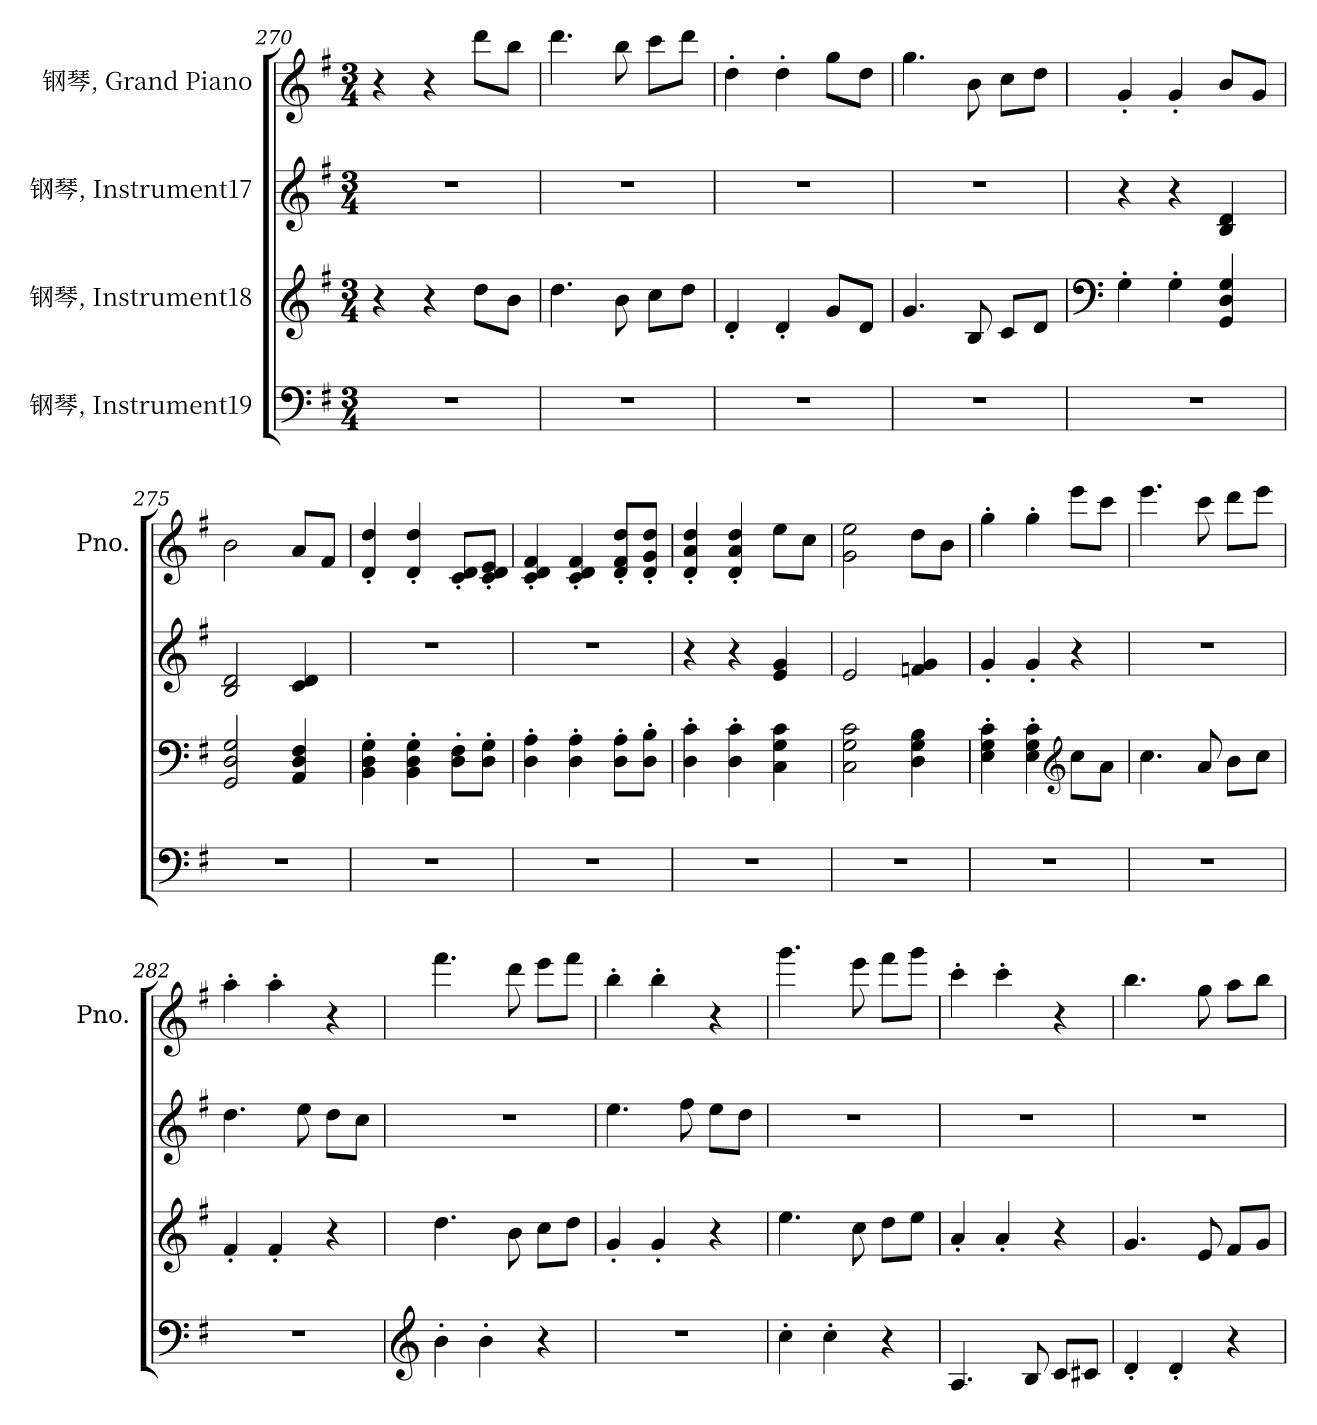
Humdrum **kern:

**kern	**kern	**kern	**kern
*part4	*part3	*part2	*part1
*staff4	*staff3	*staff2	*staff1
*I"钢琴, Instrument19	*I"钢琴, Instrument18	*I"钢琴, Instrument17	*I"钢琴, Grand Piano
*	*	*	*I'Pno.
*clefF4	*clefG2	*clefG2	*clefG2
*k[f#]	*k[f#]	*k[f#]	*k[f#]
*M3/4	*M3/4	*M3/4	*M3/4
=270	=270	=270	=270
2.r	4r	2.r	4r
.	4r	.	4r
*	*	*	*MM180
.	8dd\L	.	8ddd\L
.	8b\J	.	8bb\J
=271	=271	=271	=271
2.r	4.dd\	2.r	4.ddd\
.	8b\	.	8bb\
.	8cc\L	.	8ccc\L
.	8dd\J	.	8ddd\J
=272	=272	=272	=272
2.r	4d'/	2.r	4dd'\
.	4d'/	.	4dd'\
.	8g/L	.	8gg\L
.	8d/J	.	8dd\J
!!LO:PB:g=z
=273	=273	=273	=273
2.r	4.g/	2.r	4.gg\
.	8B/	.	8b\
.	8c/L	.	8cc\L
.	8d/J	.	8dd\J
=274	=274	=274	=274
*	*clefF4	*	*
2.r	4G'\	4r	4g'/
.	4G'\	4r	4g'/
.	4GG/ 4D/ 4G/	4B/ 4d/	8b/L
.	.	.	8g/J
=275	=275	=275	=275
2.r	2GG/ 2D/ 2G/	2B/ 2d/	2b\
.	4AA/ 4D/ 4F#/	4c/ 4d/	8a/L
.	.	.	8f#/J
=276	=276	=276	=276
2.r	4BB\' 4D\' 4G\'	2.r	4d/' 4dd/'
.	4BB\' 4D\' 4G\'	.	4d/' 4dd/'
.	8D\' 8F#\'L	.	8c/' 8d/'L
.	8D\' 8G\'J	.	8c/' 8d/' 8e/'J
=277	=277	=277	=277
2.r	4D\' 4A\'	2.r	4c/' 4d/' 4f#/'
.	4D\' 4A\'	.	4c/' 4d/' 4f#/'
.	8D\' 8A\'L	.	8d/' 8f#/' 8dd/'L
.	8D\' 8B\'J	.	8d/' 8g/' 8dd/'J
=278	=278	=278	=278
2.r	4D\' 4c\'	4r	4d/' 4a/' 4dd/'
.	4D\' 4c\'	4r	4d/' 4a/' 4dd/'
.	4C\ 4G\ 4c\	4e/ 4g/	8ee\L
.	.	.	8cc\J
=279	=279	=279	=279
2.r	2C\ 2G\ 2c\	2e/	2g\ 2ee\
.	4D\ 4G\ 4B\	4fn/ 4g/	8dd\L
.	.	.	8b\J
!!LO:LB:g=z
=280	=280	=280	=280
2.r	4E\' 4G\' 4c\'	4g'/	4gg'\
.	4E\' 4G\' 4c\'	4g'/	4gg'\
*	*clefG2	*	*
.	8cc\L	4r	8eee\L
.	8a\J	.	8ccc\J
=281	=281	=281	=281
2.r	4.cc\	2.r	4.eee\
.	8a/	.	8ccc\
.	8b\L	.	8ddd\L
.	8cc\J	.	8eee\J
=282	=282	=282	=282
2.r	4f#'/	4.dd\	4aa'\
.	4f#'/	.	4aa'\
.	.	8ee\	.
.	4r	8dd\L	4r
.	.	8cc\J	.
=283	=283	=283	=283
*clefG2	*	*	*
4b'\	4.dd\	2.r	4.fff#\
4b'\	.	.	.
.	8b\	.	8ddd\
4r	8cc\L	.	8eee\L
.	8dd\J	.	8fff#\J
=284	=284	=284	=284
2.r	4g'/	4.ee\	4bb'\
.	4g'/	.	4bb'\
.	.	8ff#\	.
.	4r	8ee\L	4r
.	.	8dd\J	.
=285	=285	=285	=285
4cc'\	4.ee\	2.r	4.ggg\
4cc'\	.	.	.
.	8cc\	.	8eee\
4r	8dd\L	.	8fff#\L
.	8ee\J	.	8ggg\J
!!LO:LB:g=z
=286	=286	=286	=286
4.A/	4a'/	2.r	4ccc'\
.	4a'/	.	4ccc'\
8B/	.	.	.
8c/L	4r	.	4r
8c#X/J	.	.	.
=287	=287	=287	=287
4d'/	4.g/	2.r	4.bb\
4d'/	.	.	.
.	8e/	.	8gg\
4r	8f#/L	.	8aa\L
.	8g/J	.	8bb\J
=	=	=	=
*-	*-	*-	*-
